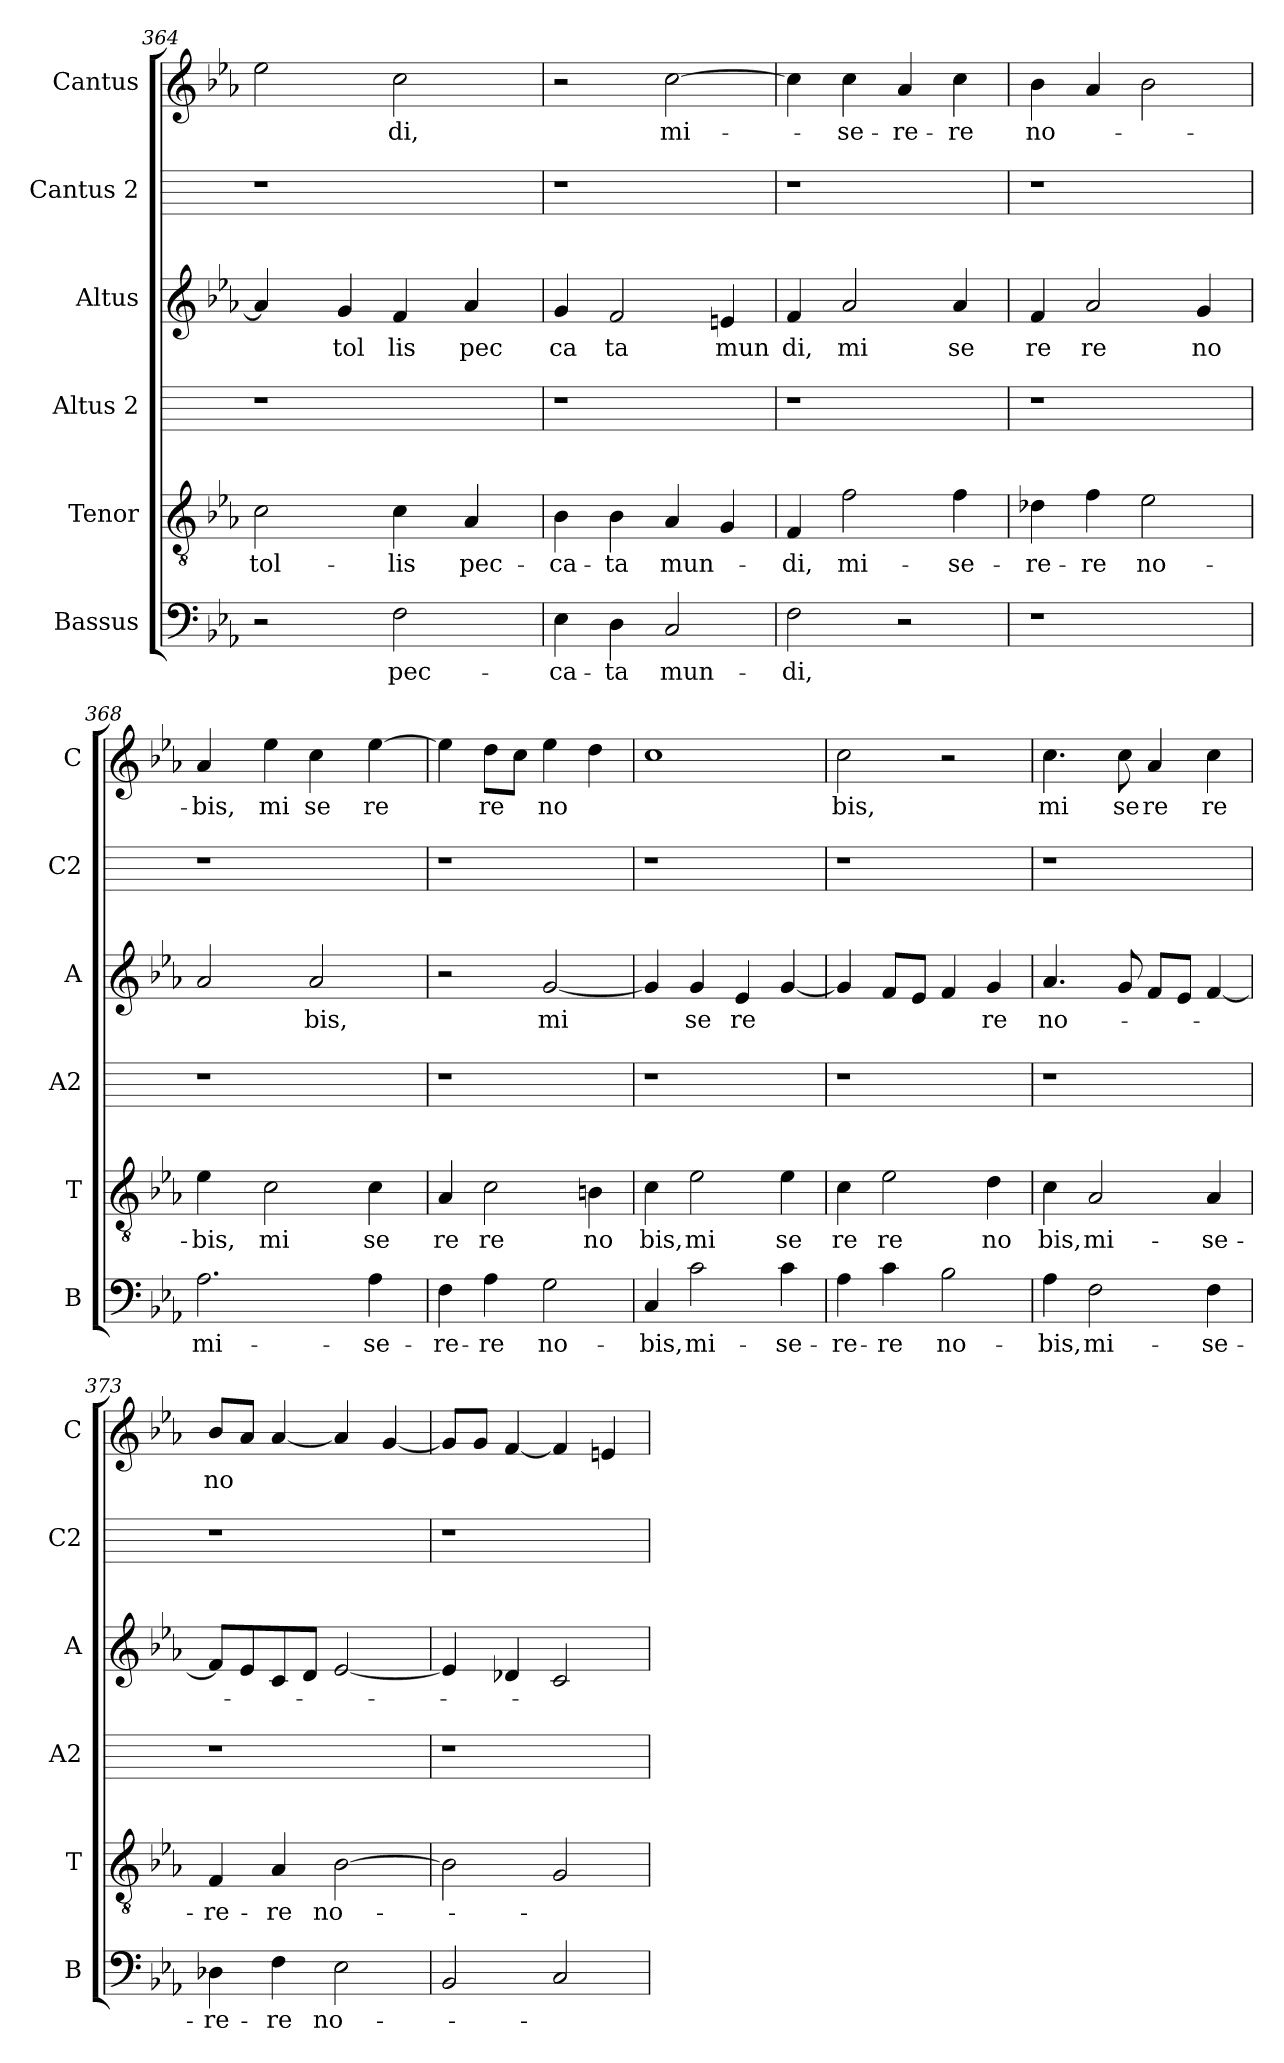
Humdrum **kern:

**kern	**text	**kern	**text	**kern	**kern	**text	**kern	**kern	**text
*part6	*part6	*part5	*part5	*part4	*part3	*part3	*part2	*part1	*part1
*staff6	*staff6	*staff5	*staff5	*staff4	*staff3	*staff3	*staff2	*staff1	*staff1
*I"Bassus	*	*I"Tenor	*	*I"Altus 2	*I"Altus	*	*I"Cantus 2	*I"Cantus	*
*I'B	*	*I'T	*	*I'A2	*I'A	*	*I'C2	*I'C	*
!!LO:PB:g=z
*clefF4	*	*clefGv2	*	*	*clefG2	*	*	*clefG2	*
*k[b-e-a-]	*	*k[b-e-a-]	*	*	*k[b-e-a-]	*	*	*k[b-e-a-]	*
*E-:	*	*E-:	*	*	*E-:	*	*	*E-:	*
=364	=364	=364	=364	=364	=364	=364	=364	=364	=364
!	!	!	!LO:LY:b:cj	!	!	!	!	!	!
*	*	*	*	*	*	*	*	*^	*
2r	.	2c\	tol-	1r	4a-/]	.	1r	2ee-\	8ryy	.
.	.	.	.	.	.	.	.	.	32.ryy	.
.	.	.	.	.	.	.	.	.	2ryy	.
!	!	!	!	!	!	!LO:LY:b:cj	!	!	!	!
.	.	.	.	.	4g/	tol	.	.	.	.
!	!LO:LY:b:cj	!	!LO:LY:b:cj	!	!	!LO:LY:b:cj	!	!	!	!LO:LY:b:cj
2F\	pec-	4c\	-lis	.	4f/	lis	.	2cc\	.	-di,
.	.	.	.	.	.	.	.	.	4ryy	.
!	!	!	!LO:LY:b:cj	!	!	!LO:LY:b:cj	!	!	!	!
.	.	4A-/	pec-	.	4a-/	pec	.	.	.	.
.	.	.	.	.	.	.	.	.	16ryy	.
.	.	.	.	.	.	.	.	.	64ryy	.
=365	=365	=365	=365	=365	=365	=365	=365	=365	=365	=365
!	!LO:LY:b:cj	!	!LO:LY:b:cj	!	!	!LO:LY:b:cj	!	!	!	!
*	*	*	*	*	*	*	*	*v	*v	*
4E-\	-ca-	4B-\	-ca-	1r	4g/	ca	1r	2r	.
!	!LO:LY:b:cj	!	!LO:LY:b:cj	!	!	!LO:LY:b:cj	!	!	!
4D\	-ta	4B-\	-ta	.	2f/	ta	.	.	.
!	!LO:LY:b:cj	!	!LO:LY:b	!	!	!	!	!	!LO:LY:b:cj
2C/	mun-	4A-/	mun-	.	.	.	.	[>2cc\	mi-
!	!	!	!	!	!	!LO:LY:b:cj	!	!	!
.	.	4G/	.	.	4en/	mun	.	.	.
=366	=366	=366	=366	=366	=366	=366	=366	=366	=366
!	!LO:LY:b:cj	!	!LO:LY:b:cj	!	!	!LO:LY:b:cj	!	!	!
2F\	-di,	4F/	-di,	1r	4f/	di,	1r	4cc\]	.
!	!	!	!LO:LY:b:cj	!	!	!LO:LY:b:cj	!	!	!LO:LY:b:cj
.	.	2f\	mi-	.	2a-/	mi	.	4cc\	-se-
!	!	!	!	!	!	!	!	!	!LO:LY:b:cj
2r	.	.	.	.	.	.	.	4a-/	-re-
!	!	!	!LO:LY:b:cj	!	!	!LO:LY:b:cj	!	!	!LO:LY:b:cj
.	.	4f\	-se-	.	4a-/	se	.	4cc\	-re
=367	=367	=367	=367	=367	=367	=367	=367	=367	=367
!	!	!	!LO:LY:b:cj	!	!	!LO:LY:b:cj	!	!	!LO:LY:b:cj
1r	.	4d-X\	-re-	1r	4f/	re	1r	4b-\	no-
!	!	!	!LO:LY:b:cj	!	!	!LO:LY:b:cj	!	!	!
.	.	4f\	-re	.	2a-/	re	.	4a-/	.
!	!	!	!LO:LY:b:cj	!	!	!	!	!	!
.	.	2e-\	no-	.	.	.	.	2b-\	.
!	!	!	!	!	!	!LO:LY:b:cj	!	!	!
.	.	.	.	.	4g/	no	.	.	.
!!LO:LB:g=z
=368	=368	=368	=368	=368	=368	=368	=368	=368	=368
!	!LO:LY:b:cj	!	!LO:LY:b:cj	!	!	!	!	!	!LO:LY:b:cj
*	*	*	*	*	*^	*	*	*	*
2.A-\	mi-	4e-\	-bis,	1r	2a-/	8ryy	.	1r	4a-/	-bis,
.	.	.	.	.	.	32ryy	.	.	.	.
.	.	.	.	.	.	2ryy	.	.	.	.
!	!	!	!LO:LY:b:cj	!	!	!	!	!	!	!LO:LY:b:cj
.	.	2c\	mi	.	.	.	.	.	4ee-\	mi
!	!	!	!	!	!	!	!LO:LY:b:cj	!	!	!LO:LY:b:cj
.	.	.	.	.	2a-/	.	bis,	.	4cc\	se
.	.	.	.	.	.	4ryy	.	.	.	.
!	!LO:LY:b:cj	!	!LO:LY:b:cj	!	!	!	!	!	!	!LO:LY:b:cj
4A-\	-se-	4c\	se	.	.	.	.	.	[>4ee-\	re
.	.	.	.	.	.	16.ryy	.	.	.	.
=369	=369	=369	=369	=369	=369	=369	=369	=369	=369	=369
!	!LO:LY:b:cj	!	!LO:LY:b:cj	!	!	!	!	!	!	!
*	*	*	*	*	*v	*v	*	*	*	*
4F\	-re-	4A-/	re	1r	2r	.	1r	4ee-\]	.
!	!LO:LY:b:cj	!	!LO:LY:b:cj	!	!	!	!	!	!LO:LY:b:cj
4A-\	-re	2c\	re	.	.	.	.	8dd\L	re
.	.	.	.	.	.	.	.	8cc\J	.
!	!LO:LY:b:cj	!	!	!	!	!LO:LY:b:cj	!	!	!LO:LY:b:cj
2G\	no-	.	.	.	[<2g/	mi	.	4ee-\	no
!	!	!	!LO:LY:b:cj	!	!	!	!	!	!
.	.	4Bn\	no	.	.	.	.	4dd\	.
=370	=370	=370	=370	=370	=370	=370	=370	=370	=370
!	!LO:LY:b:cj	!	!LO:LY:b:cj	!	!	!	!	!	!
4C/	-bis,	4c\	bis,	1r	4g/]	.	1r	1cc	.
!	!LO:LY:b:cj	!	!LO:LY:b:cj	!	!	!LO:LY:b:cj	!	!	!
2c\	mi-	2e-\	mi	.	4g/	se	.	.	.
!	!	!	!	!	!	!LO:LY:b:cj	!	!	!
.	.	.	.	.	4e-/	re	.	.	.
!	!LO:LY:b:cj	!	!LO:LY:b:cj	!	!	!	!	!	!
4c\	-se-	4e-\	se	.	[<4g/	.	.	.	.
=371	=371	=371	=371	=371	=371	=371	=371	=371	=371
!	!LO:LY:b:cj	!	!LO:LY:b:cj	!	!	!	!	!	!LO:LY:b:cj
4A-\	-re-	4c\	re	1r	4g/]	.	1r	2cc\	bis,
!	!LO:LY:b:cj	!	!LO:LY:b:cj	!	!	!	!	!	!
4c\	-re	2e-\	re	.	8f/L	.	.	.	.
.	.	.	.	.	8e-/J	.	.	.	.
!	!LO:LY:b:cj	!	!	!	!	!	!	!	!
2B-\	no-	.	.	.	4f/	.	.	2r	.
!	!	!	!LO:LY:b:cj	!	!	!LO:LY:b:cj	!	!	!
.	.	4d\	no	.	4g/	re	.	.	.
!!LO:LB:g=z
=372	=372	=372	=372	=372	=372	=372	=372	=372	=372
!	!LO:LY:b:cj	!	!LO:LY:b:cj	!	!	!LO:LY:b:cj	!	!	!LO:LY:b:cj
4A-\	-bis,	4c\	bis,	1r	4.a-/	no-	1r	4.cc\	mi
!	!LO:LY:b:cj	!	!LO:LY:b:cj	!	!	!	!	!	!
2F\	mi-	2A-/	mi-	.	.	.	.	.	.
!	!	!	!	!	!	!	!	!	!LO:LY:b:cj
.	.	.	.	.	8g/	.	.	8cc\	se
!	!	!	!	!	!	!	!	!	!LO:LY:b:cj
.	.	.	.	.	8f/L	.	.	4a-/	re
.	.	.	.	.	8e-/J	.	.	.	.
!	!LO:LY:b:cj	!	!LO:LY:b:cj	!	!	!	!	!	!LO:LY:b:cj
4F\	-se-	4A-/	-se-	.	[<4f/	.	.	4cc\	re
=373	=373	=373	=373	=373	=373	=373	=373	=373	=373
!	!LO:LY:b:cj	!	!LO:LY:b:cj	!	!	!	!	!	!LO:LY:b:cj
4D-X\	-re-	4F/	-re-	1r	8f/L]	.	1r	8b-/L	no
.	.	.	.	.	8e-/	.	.	8a-/J	.
!	!LO:LY:b:cj	!	!LO:LY:b:cj	!	!	!	!	!	!
4F\	-re	4A-/	-re	.	8c/	.	.	[<4a-/	.
.	.	.	.	.	8d/J	.	.	.	.
!	!LO:LY:b:cj	!	!LO:LY:b:cj	!	!	!	!	!	!
2E-\	no-	[>2B-\	no-	.	[<2e-/	.	.	4a-/]	.
.	.	.	.	.	.	.	.	[<4g/	.
=374	=374	=374	=374	=374	=374	=374	=374	=374	=374
2BB-/	.	2B-\]	.	1r	4e-/]	.	1r	8g/L]	.
.	.	.	.	.	.	.	.	8g/J	.
.	.	.	.	.	4d-X/	.	.	[<4f/	.
2C/	.	2G/	.	.	2c/	.	.	4f/]	.
.	.	.	.	.	.	.	.	4en/	.
=	=	=	=	=	=	=	=	=	=
*-	*-	*-	*-	*-	*-	*-	*-	*-	*-
